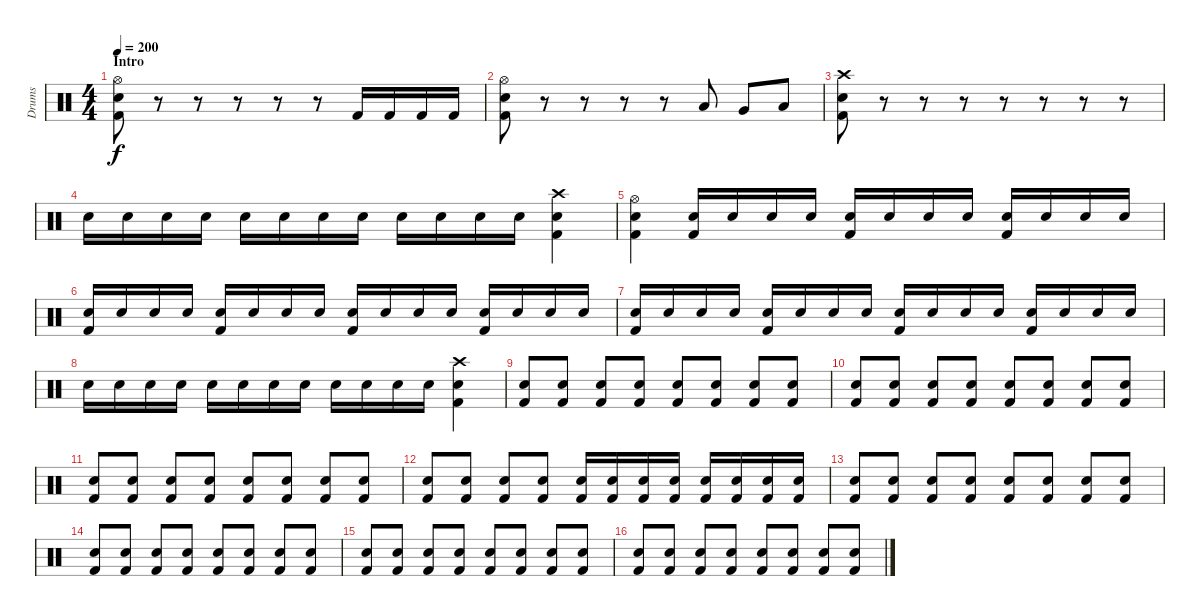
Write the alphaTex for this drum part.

\track ("Drums" "Drums") {instrument percussion}
\staff {score}
\articulation defaults
\ts (4 4)
\section ("" "Intro")
\tempo 200
\clef neutral
\ks c
("Hi-Hat (open)" "Electric Snare (hit)" "Kick (hit) 2").8{dy f} r.8 r.8 r.8 r.8 r.8 "Kick (hit) 2".16 "Kick (hit) 2".16 "Kick (hit) 2".16 "Kick (hit) 2".16 |
("Hi-Hat (open)" "Electric Snare (hit)" "Kick (hit) 2").8 r.8 r.8 r.8 r.8 "Low Tom (hit)".8 "Very Low Tom (hit)".8 "Low Floor Tom (hit)".8 |
("Crash high (hit)" "Electric Snare (hit)" "Kick (hit) 2").8 r.8 r.8 r.8 r.8 r.8 r.8 r.8 |
"Electric Snare (hit)".16 "Electric Snare (hit)".16 "Electric Snare (hit)".16 "Electric Snare (hit)".16 "Electric Snare (hit)".16 "Electric Snare (hit)".16 "Electric Snare (hit)".16 "Electric Snare (hit)".16 "Electric Snare (hit)".16 "Electric Snare (hit)".16 "Electric Snare (hit)".16 "Electric Snare (hit)".16 ("Crash high (hit)" "Electric Snare (hit)" "Kick (hit) 2").4 |
("Hi-Hat (open)" "Electric Snare (hit)" "Kick (hit) 2").4 ("Electric Snare (hit)" "Kick (hit) 2").16 "Electric Snare (hit)".16 "Electric Snare (hit)".16 "Electric Snare (hit)".16 ("Electric Snare (hit)" "Kick (hit) 2").16 "Electric Snare (hit)".16 "Electric Snare (hit)".16 "Electric Snare (hit)".16 ("Electric Snare (hit)" "Kick (hit) 2").16 "Electric Snare (hit)".16 "Electric Snare (hit)".16 "Electric Snare (hit)".16 |
("Electric Snare (hit)" "Kick (hit) 2").16 "Electric Snare (hit)".16 "Electric Snare (hit)".16 "Electric Snare (hit)".16 ("Electric Snare (hit)" "Kick (hit) 2").16 "Electric Snare (hit)".16 "Electric Snare (hit)".16 "Electric Snare (hit)".16 ("Electric Snare (hit)" "Kick (hit) 2").16 "Electric Snare (hit)".16 "Electric Snare (hit)".16 "Electric Snare (hit)".16 ("Electric Snare (hit)" "Kick (hit) 2").16 "Electric Snare (hit)".16 "Electric Snare (hit)".16 "Electric Snare (hit)".16 |
("Electric Snare (hit)" "Kick (hit) 2").16 "Electric Snare (hit)".16 "Electric Snare (hit)".16 "Electric Snare (hit)".16 ("Electric Snare (hit)" "Kick (hit) 2").16 "Electric Snare (hit)".16 "Electric Snare (hit)".16 "Electric Snare (hit)".16 ("Electric Snare (hit)" "Kick (hit) 2").16 "Electric Snare (hit)".16 "Electric Snare (hit)".16 "Electric Snare (hit)".16 ("Electric Snare (hit)" "Kick (hit) 2").16 "Electric Snare (hit)".16 "Electric Snare (hit)".16 "Electric Snare (hit)".16 |
"Electric Snare (hit)".16 "Electric Snare (hit)".16 "Electric Snare (hit)".16 "Electric Snare (hit)".16 "Electric Snare (hit)".16 "Electric Snare (hit)".16 "Electric Snare (hit)".16 "Electric Snare (hit)".16 "Electric Snare (hit)".16 "Electric Snare (hit)".16 "Electric Snare (hit)".16 "Electric Snare (hit)".16 ("Crash high (hit)" "Electric Snare (hit)" "Kick (hit) 2").4 |
("Electric Snare (hit)" "Kick (hit) 2").8 ("Electric Snare (hit)" "Kick (hit) 2").8 ("Electric Snare (hit)" "Kick (hit) 2").8 ("Electric Snare (hit)" "Kick (hit) 2").8 ("Electric Snare (hit)" "Kick (hit) 2").8 ("Electric Snare (hit)" "Kick (hit) 2").8 ("Electric Snare (hit)" "Kick (hit) 2").8 ("Electric Snare (hit)" "Kick (hit) 2").8 |
("Electric Snare (hit)" "Kick (hit) 2").8 ("Electric Snare (hit)" "Kick (hit) 2").8 ("Electric Snare (hit)" "Kick (hit) 2").8 ("Electric Snare (hit)" "Kick (hit) 2").8 ("Electric Snare (hit)" "Kick (hit) 2").8 ("Electric Snare (hit)" "Kick (hit) 2").8 ("Electric Snare (hit)" "Kick (hit) 2").8 ("Electric Snare (hit)" "Kick (hit) 2").8 |
("Electric Snare (hit)" "Kick (hit) 2").8 ("Electric Snare (hit)" "Kick (hit) 2").8 ("Electric Snare (hit)" "Kick (hit) 2").8 ("Electric Snare (hit)" "Kick (hit) 2").8 ("Electric Snare (hit)" "Kick (hit) 2").8 ("Electric Snare (hit)" "Kick (hit) 2").8 ("Electric Snare (hit)" "Kick (hit) 2").8 ("Electric Snare (hit)" "Kick (hit) 2").8 |
("Electric Snare (hit)" "Kick (hit) 2").8 ("Electric Snare (hit)" "Kick (hit) 2").8 ("Electric Snare (hit)" "Kick (hit) 2").8 ("Electric Snare (hit)" "Kick (hit) 2").8 ("Electric Snare (hit)" "Kick (hit) 2").16 ("Electric Snare (hit)" "Kick (hit) 2").16 ("Electric Snare (hit)" "Kick (hit) 2").16 ("Electric Snare (hit)" "Kick (hit) 2").16 ("Electric Snare (hit)" "Kick (hit) 2").16 ("Electric Snare (hit)" "Kick (hit) 2").16 ("Electric Snare (hit)" "Kick (hit) 2").16 ("Electric Snare (hit)" "Kick (hit) 2").16 |
("Electric Snare (hit)" "Kick (hit) 2").8 ("Electric Snare (hit)" "Kick (hit) 2").8 ("Electric Snare (hit)" "Kick (hit) 2").8 ("Electric Snare (hit)" "Kick (hit) 2").8 ("Electric Snare (hit)" "Kick (hit) 2").8 ("Electric Snare (hit)" "Kick (hit) 2").8 ("Electric Snare (hit)" "Kick (hit) 2").8 ("Electric Snare (hit)" "Kick (hit) 2").8 |
("Electric Snare (hit)" "Kick (hit) 2").8 ("Electric Snare (hit)" "Kick (hit) 2").8 ("Electric Snare (hit)" "Kick (hit) 2").8 ("Electric Snare (hit)" "Kick (hit) 2").8 ("Electric Snare (hit)" "Kick (hit) 2").8 ("Electric Snare (hit)" "Kick (hit) 2").8 ("Electric Snare (hit)" "Kick (hit) 2").8 ("Electric Snare (hit)" "Kick (hit) 2").8 |
("Electric Snare (hit)" "Kick (hit) 2").8 ("Electric Snare (hit)" "Kick (hit) 2").8 ("Electric Snare (hit)" "Kick (hit) 2").8 ("Electric Snare (hit)" "Kick (hit) 2").8 ("Electric Snare (hit)" "Kick (hit) 2").8 ("Electric Snare (hit)" "Kick (hit) 2").8 ("Electric Snare (hit)" "Kick (hit) 2").8 ("Electric Snare (hit)" "Kick (hit) 2").8 |
("Electric Snare (hit)" "Kick (hit) 2").8 ("Electric Snare (hit)" "Kick (hit) 2").8 ("Electric Snare (hit)" "Kick (hit) 2").8 ("Electric Snare (hit)" "Kick (hit) 2").8 ("Electric Snare (hit)" "Kick (hit) 2").8 ("Electric Snare (hit)" "Kick (hit) 2").8 ("Electric Snare (hit)" "Kick (hit) 2").8 ("Electric Snare (hit)" "Kick (hit) 2").8
